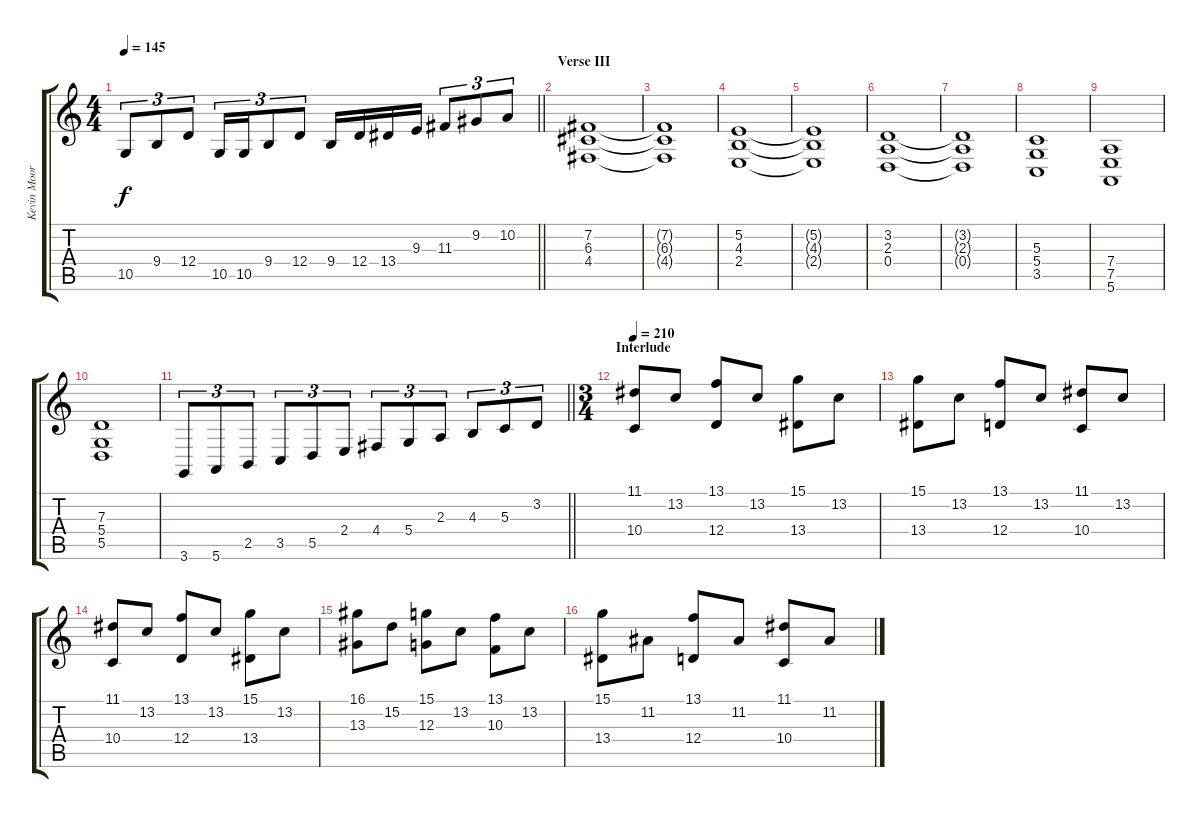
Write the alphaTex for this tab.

\track ("Kevin Moore" "Kevin Moor") {instrument lead2sawtooth}
\staff {score tabs}
\tuning (E4 B3 G3 D3 A2 E2) {hide}
\ts (4 4)
\tempo 145
\clef g2
\barLineRight lightlight
\ks c
10.5.8{tu (3 2) dy f} 9.4.8{tu (3 2)} 12.4.8{tu (3 2)} 10.5.16{tu (3 2)} 10.5.16{tu (3 2)} 9.4.8{tu (3 2)} 12.4.8{tu (3 2)} 9.4.16 12.4.16 13.4.16 9.3.16 11.3.8{tu (3 2)} 9.2.8{tu (3 2)} 10.2.8{tu (3 2)} |
\section ("" "Verse III")
(7.2 6.3 4.4).1 |
(7.2{t} 6.3{t} 4.4{t}).1 |
(5.2 4.3 2.4).1 |
(5.2{t} 4.3{t} 2.4{t}).1 |
(3.2 2.3 0.4).1 |
(3.2{t} 2.3{t} 0.4{t}).1 |
(5.3 5.4 3.5).1 |
(7.4 7.5 5.6).1 |
(7.3 5.4 5.5).1 |
\barLineRight lightlight
3.6.8{tu (3 2)} 5.6.8{tu (3 2)} 2.5.8{tu (3 2)} 3.5.8{tu (3 2)} 5.5.8{tu (3 2)} 2.4.8{tu (3 2)} 4.4.8{tu (3 2)} 5.4.8{tu (3 2)} 2.3.8{tu (3 2)} 4.3.8{tu (3 2)} 5.3.8{tu (3 2)} 3.2.8{tu (3 2)} |
\ts (3 4)
\section ("" "Interlude")
\tempo 200
\tempo 210
(11.1 10.4).8{instrument stringensemble1} 13.2.8 (13.1 12.4).8 13.2.8 (15.1 13.4).8 13.2.8 |
(15.1 13.4).8 13.2.8 (13.1 12.4).8 13.2.8 (11.1 10.4).8 13.2.8 |
(11.1 10.4).8 13.2.8 (13.1 12.4).8 13.2.8 (15.1 13.4).8 13.2.8 |
(16.1 13.3).8 15.2.8 (15.1 12.3).8 13.2.8 (13.1 10.3).8 13.2.8 |
(15.1 13.4).8 11.2.8 (13.1 12.4).8 11.2.8 (11.1 10.4).8 11.2.8
